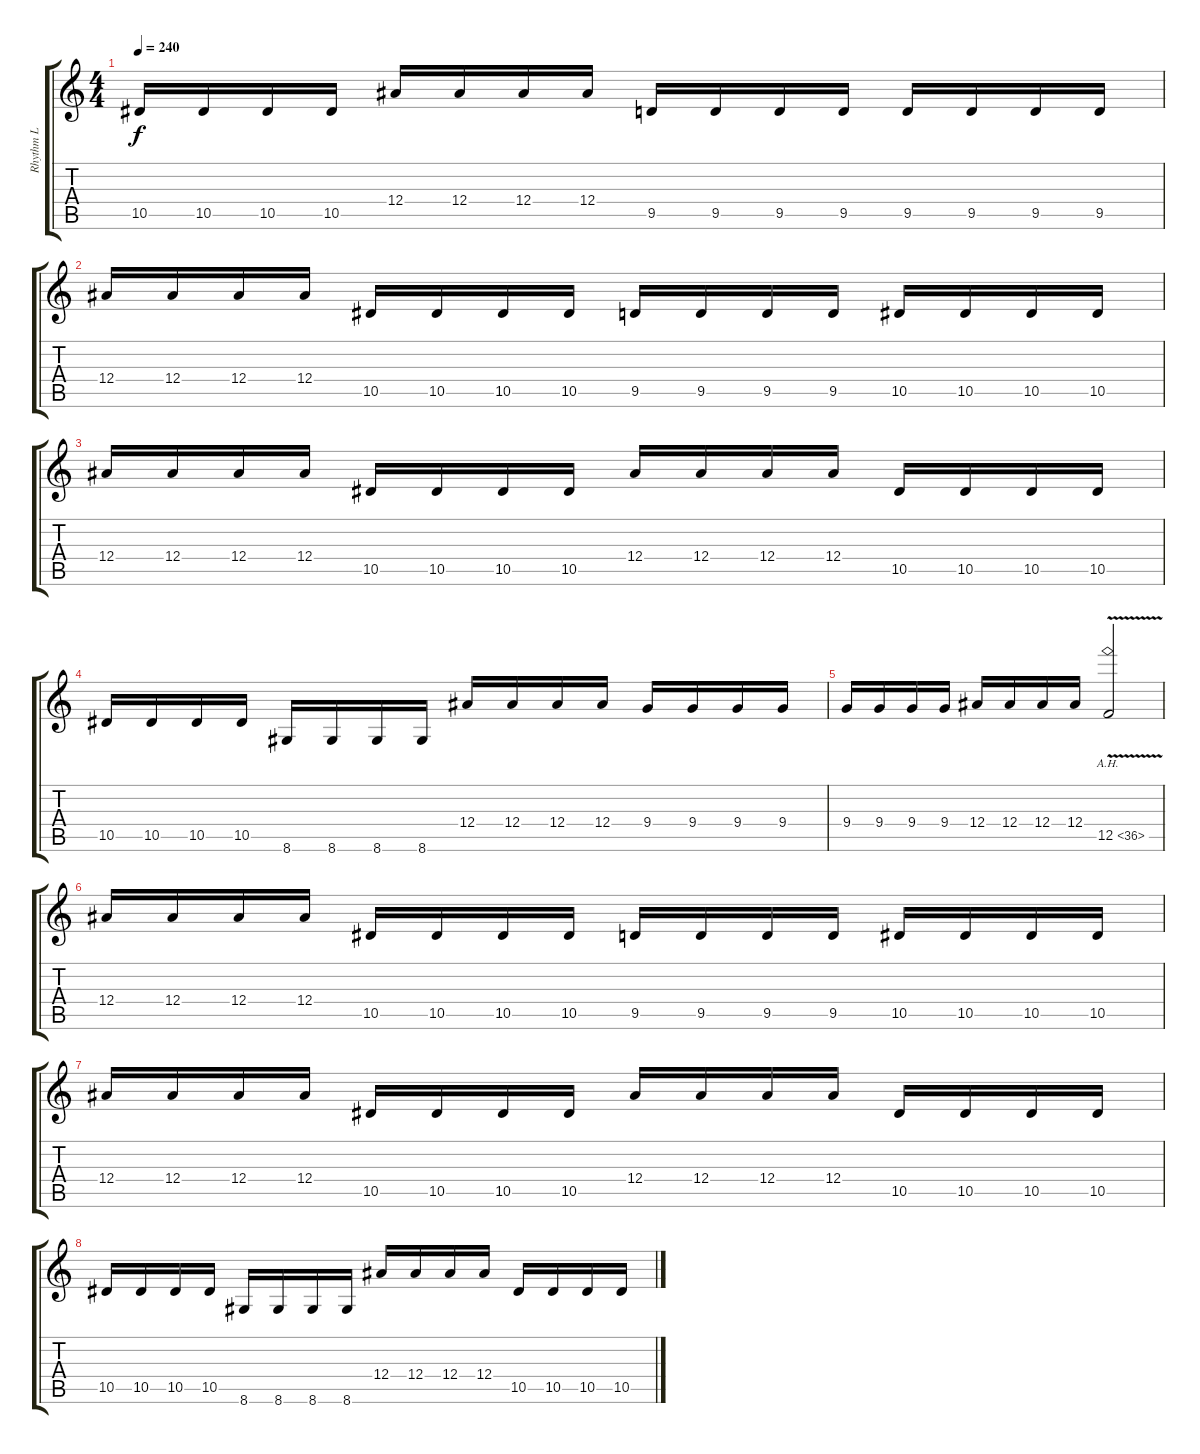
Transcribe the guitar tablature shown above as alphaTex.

\track ("Rhythm L" "Rhythm L") {instrument distortionguitar}
\staff {score tabs}
\tuning (C4 G3 Eb3 Bb2 F2 C2) {hide}
\ts (4 4)
\tempo 240
\clef g2
\ks c
10.5.16{dy f} 10.5.16 10.5.16 10.5.16 12.4.16 12.4.16 12.4.16 12.4.16 9.5.16 9.5.16 9.5.16 9.5.16 9.5.16 9.5.16 9.5.16 9.5.16 |
12.4.16 12.4.16 12.4.16 12.4.16 10.5.16 10.5.16 10.5.16 10.5.16 9.5.16 9.5.16 9.5.16 9.5.16 10.5.16 10.5.16 10.5.16 10.5.16 |
12.4.16 12.4.16 12.4.16 12.4.16 10.5.16 10.5.16 10.5.16 10.5.16 12.4.16 12.4.16 12.4.16 12.4.16 10.5.16 10.5.16 10.5.16 10.5.16 |
10.5.16 10.5.16 10.5.16 10.5.16 8.6.16 8.6.16 8.6.16 8.6.16 12.4.16 12.4.16 12.4.16 12.4.16 9.4.16 9.4.16 9.4.16 9.4.16 |
9.4.16 9.4.16 9.4.16 9.4.16 12.4.16 12.4.16 12.4.16 12.4.16 12.5{ah 24 v}.2 |
12.4.16 12.4.16 12.4.16 12.4.16 10.5.16 10.5.16 10.5.16 10.5.16 9.5.16 9.5.16 9.5.16 9.5.16 10.5.16 10.5.16 10.5.16 10.5.16 |
12.4.16 12.4.16 12.4.16 12.4.16 10.5.16 10.5.16 10.5.16 10.5.16 12.4.16 12.4.16 12.4.16 12.4.16 10.5.16 10.5.16 10.5.16 10.5.16 |
10.5.16 10.5.16 10.5.16 10.5.16 8.6.16 8.6.16 8.6.16 8.6.16 12.4.16 12.4.16 12.4.16 12.4.16 10.5.16 10.5.16 10.5.16 10.5.16
